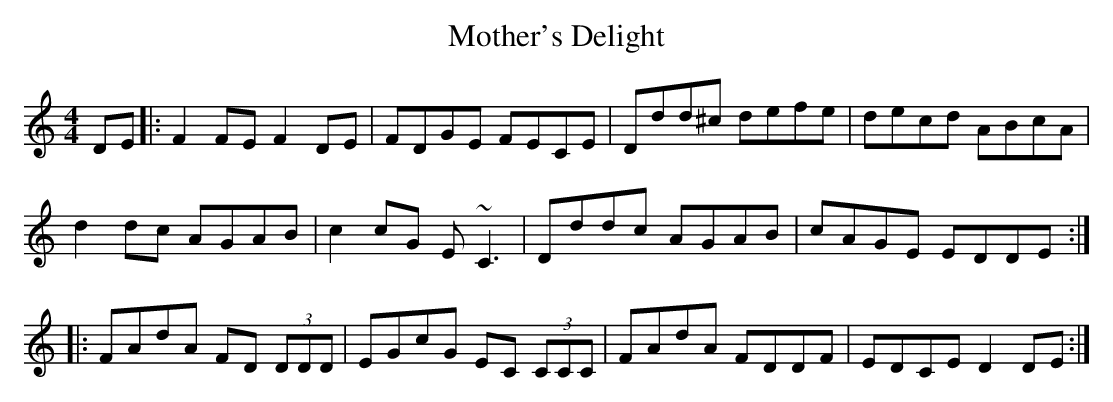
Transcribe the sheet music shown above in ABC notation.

X:1
T: Mother's Delight
M: 4/4
L: 1/8
K: Ddor
DE|:F2 FE F2 DE|FDGE FECE|Ddd^c defe|decd ABcA|
d2 dc AGAB|c2 cG E~C3|Dddc AGAB|cAGE EDDE:|
|:FAdA FD (3DDD|EGcG EC (3CCC|FAdA FDDF|EDCE D2 DE:|
